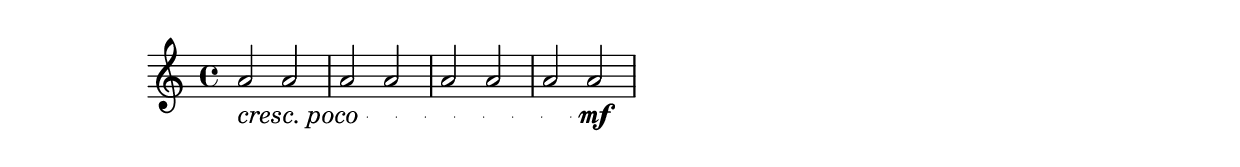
%% Do not edit this file; it is auto-generated from input/new
%% This file is in the public domain.
\version "2.13.0"
\header {
  texidoces = "
Se puede modificar el texto empleado para los crescendos y
decrescendos modificando las propiedades de contexto
@code{crescendoText} y @code{decrescendoText}.  El estiloo de la
línea de extensión se puede cambiar modificando la propiedad
@code{'style} de @code{DynamicTextSpanner}.  El valor
predeterminado es @code{'hairpin} (regulador), y entre otros
valores posibles se encuentran @code{'line} (línea),
@code{'dashed-line} (línea intermitente) y @code{'dotted-line}
(línea de puntos):

"
  doctitlees = "Cambiar el texto y los estilos de objeto de extensión para las indicaciones dinámicas textuales"
  
%% Translation of GIT committish :<6ce7f350682dfa99af97929be1dec6b9f1cbc01a>
texidocde = "
Der Text, der für Crescendo und Decrescendo gestzt wird, kann geändert
werden, indem man die Eigenschaften @code{crescendoText} und
@code{decrescendoText} verändert.  Der Stil des Streckers kann auch
geändert werden, indem die @code{'style}-Eigenschaft des
@code{DynamicTextSpanner} beeinflusst wird.  Der Standardwert ist
@code{'hairpin}, ander Möglichkeiten sind @code{'line}, @code{'dashed-line}
und @code{'dotted-line}:
"
  doctitlede = "Text und Strecker-Stile für Dynamik-Texte ändern"

  lsrtags = "rhythms,tweaks-and-overrides"
  texidoc = "
The text used for crescendos and decrescendos can be changed by
modifying the context properties @code{crescendoText} and
@code{decrescendoText}.  The style of the spanner line can be
changed by modifying the @code{'style} property of
@code{DynamicTextSpanner}.  The default value is @code{'hairpin},
and other possible values include @code{'line}, @code{'dashed-line}
and @code{'dotted-line}:
"
  doctitle = "Changing text and spanner styles for text dynamics"
} % begin verbatim


\relative c'' {
  \set crescendoText = \markup { \italic { cresc. poco } }
  \set crescendoSpanner = #'text
  \override DynamicTextSpanner #'style = #'dotted-line
  a2\< a
  a2 a
  a2 a
  a2 a\mf
}
